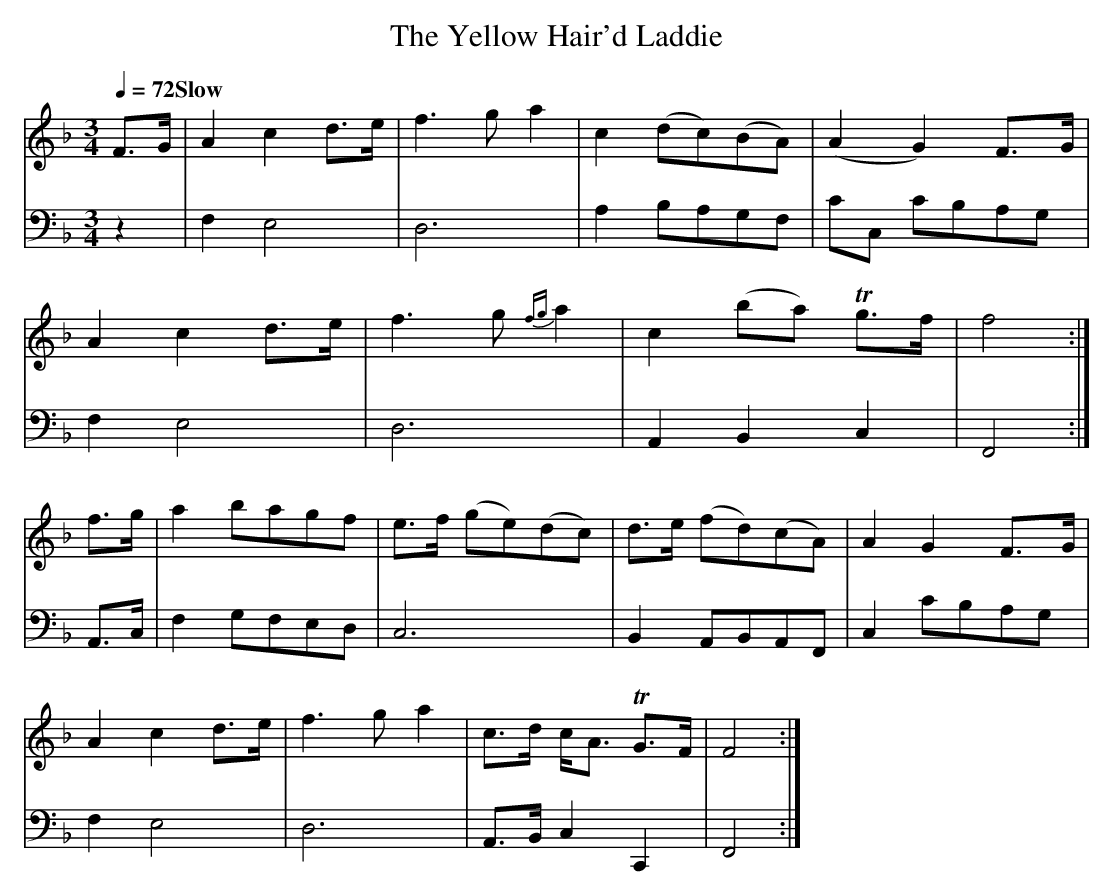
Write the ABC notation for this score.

X:1
T:The Yellow Hair'd Laddie
M:3/4
L:1/8
Q:1/4=72 "Slow"
V:1                             midi program 1 74
V:2 bass middle=d transpose -24 midi program 1 60
K:F
[V:1] F>G|A2 c2d>e |f3g      a2 |c2  (dc)(BA) |(A2  G2) F>G|
[V:2] z2 |f2 e4    |d6          |a2   bagf    | c'c c'bag  |
[V:1]     A2 c2 d>e|f3g  {fg}a2 |c2  (ba) Tg>f| f4        :|
[V:2]     f2 e4    |d6          |A2   B2   c2 | F4        :|
[V:1] f>g|a2 bagf  |e>f (ge)(dc)|d>e (fd)(cA) | A2  G2  F>G|
[V:2] A>c|f2 gfed  |c6          |B2   ABAF    | c2  c'bag  |
[V:1]     A2 c2 d>e|f3g      a2 |c>d  c<A TG>F| F4        :|
[V:2]     f2 e4    |d6          |A>B  c2   C2 | F4        :|
